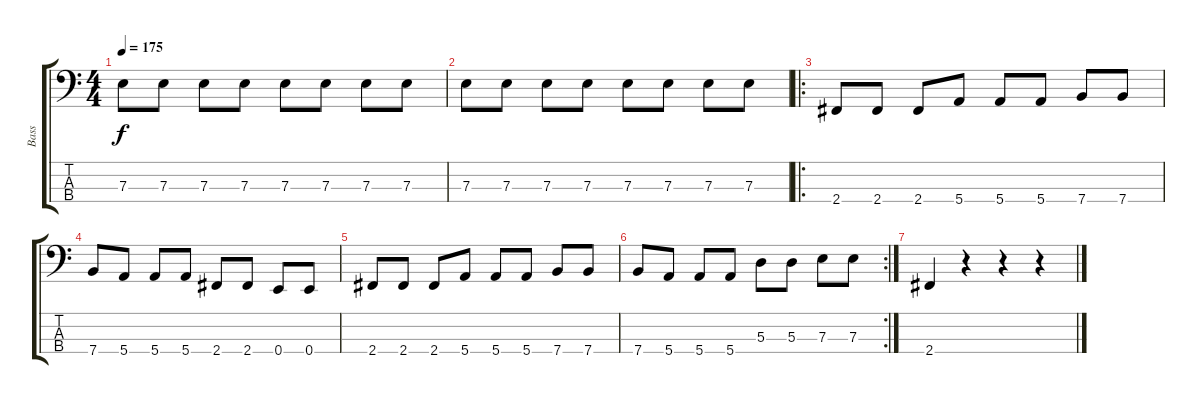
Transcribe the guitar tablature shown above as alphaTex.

\track ("Bass" "Bass") {instrument electricbassfinger}
\staff {score tabs}
\tuning (G2 D2 A1 E1) {hide}
\ts (4 4)
\tempo 175
\clef f4
\ks c
7.3.8{dy f} 7.3.8 7.3.8 7.3.8 7.3.8 7.3.8 7.3.8 7.3.8 |
7.3.8 7.3.8 7.3.8 7.3.8 7.3.8 7.3.8 7.3.8 7.3.8 |
\ro
2.4.8 2.4.8 2.4.8 5.4.8 5.4.8 5.4.8 7.4.8 7.4.8 |
7.4.8 5.4.8 5.4.8 5.4.8 2.4.8 2.4.8 0.4.8 0.4.8 |
2.4.8 2.4.8 2.4.8 5.4.8 5.4.8 5.4.8 7.4.8 7.4.8 |
\rc 2
7.4.8 5.4.8 5.4.8 5.4.8 5.3.8 5.3.8 7.3.8 7.3.8 |
2.4.4 r.4 r.4 r.4
